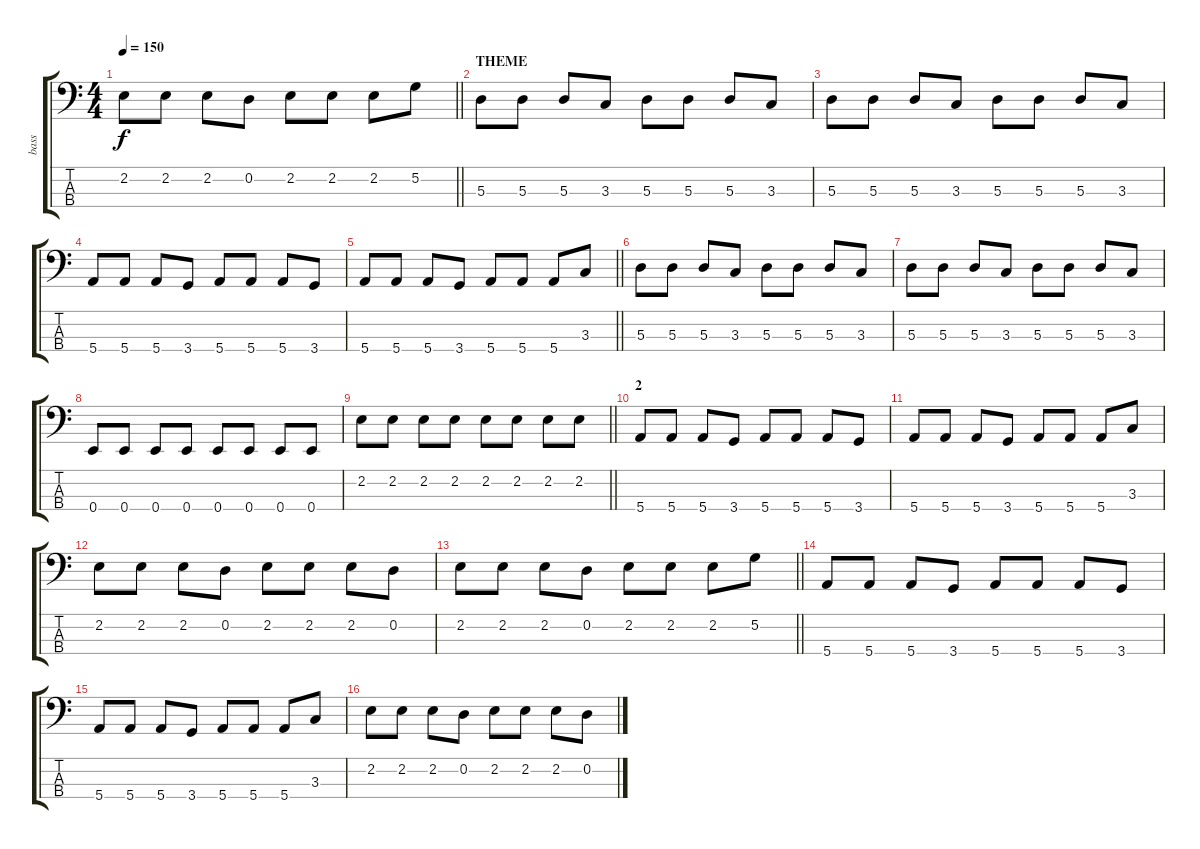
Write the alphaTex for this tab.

\track ("bass" "bass") {instrument electricbasspick}
\staff {score tabs}
\tuning (G2 D2 A1 E1) {hide}
\ts (4 4)
\tempo 150
\clef f4
\barLineRight lightlight
\ks c
2.2.8{dy f} 2.2.8 2.2.8 0.2.8 2.2.8 2.2.8 2.2.8 5.2.8 |
\section ("" "THEME")
5.3.8 5.3.8 5.3.8 3.3.8 5.3.8 5.3.8 5.3.8 3.3.8 |
5.3.8 5.3.8 5.3.8 3.3.8 5.3.8 5.3.8 5.3.8 3.3.8 |
5.4.8 5.4.8 5.4.8 3.4.8 5.4.8 5.4.8 5.4.8 3.4.8 |
\barLineRight lightlight
5.4.8 5.4.8 5.4.8 3.4.8 5.4.8 5.4.8 5.4.8 3.3.8 |
5.3.8 5.3.8 5.3.8 3.3.8 5.3.8 5.3.8 5.3.8 3.3.8 |
5.3.8 5.3.8 5.3.8 3.3.8 5.3.8 5.3.8 5.3.8 3.3.8 |
0.4.8 0.4.8 0.4.8 0.4.8 0.4.8 0.4.8 0.4.8 0.4.8 |
\barLineRight lightlight
2.2.8 2.2.8 2.2.8 2.2.8 2.2.8 2.2.8 2.2.8 2.2.8 |
\section ("" "2")
5.4.8 5.4.8 5.4.8 3.4.8 5.4.8 5.4.8 5.4.8 3.4.8 |
5.4.8 5.4.8 5.4.8 3.4.8 5.4.8 5.4.8 5.4.8 3.3.8 |
2.2.8 2.2.8 2.2.8 0.2.8 2.2.8 2.2.8 2.2.8 0.2.8 |
\barLineRight lightlight
2.2.8 2.2.8 2.2.8 0.2.8 2.2.8 2.2.8 2.2.8 5.2.8 |
5.4.8 5.4.8 5.4.8 3.4.8 5.4.8 5.4.8 5.4.8 3.4.8 |
5.4.8 5.4.8 5.4.8 3.4.8 5.4.8 5.4.8 5.4.8 3.3.8 |
2.2.8 2.2.8 2.2.8 0.2.8 2.2.8 2.2.8 2.2.8 0.2.8
